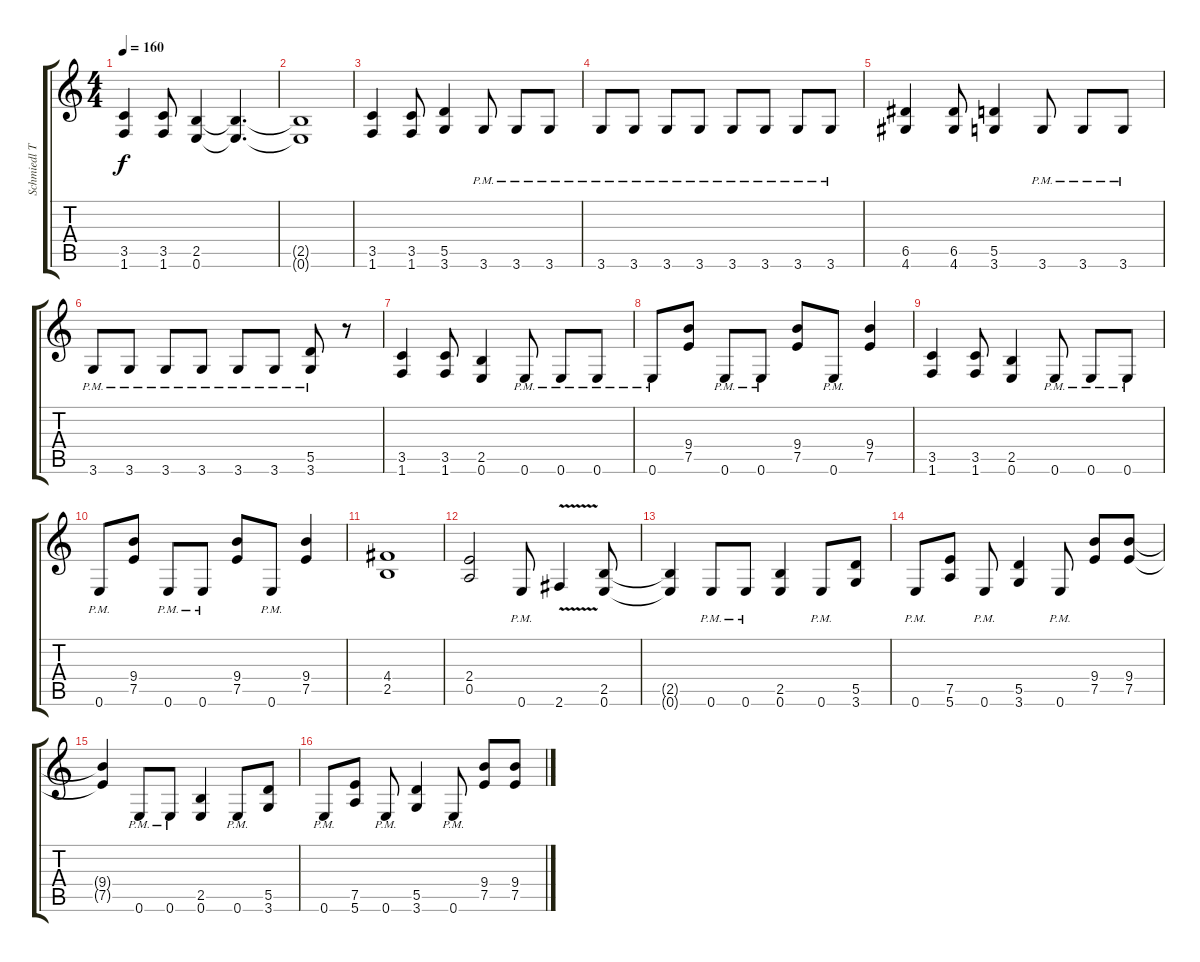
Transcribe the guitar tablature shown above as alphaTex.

\track ("Schmiedl Tamás" "Schmiedl T") {instrument distortionguitar}
\staff {score tabs}
\tuning (E4 B3 G3 D3 A2 E2) {hide}
\ts (4 4)
\tempo 160
\clef g2
\ks c
(3.5 1.6).4{dy f} (3.5 1.6).8 (2.5 0.6).4 (2.5{t} 0.6{t}).4{d} |
(2.5{t} 0.6{t}).1 |
(3.5 1.6).4 (3.5 1.6).8 (5.5 3.6).4 3.6{pm}.8 3.6{pm}.8 3.6{pm}.8 |
3.6{pm}.8 3.6{pm}.8 3.6{pm}.8 3.6{pm}.8 3.6{pm}.8 3.6{pm}.8 3.6{pm}.8 3.6{pm}.8 |
(6.5 4.6).4 (6.5 4.6).8 (5.5 3.6).4 3.6{pm}.8 3.6{pm}.8 3.6{pm}.8 |
3.6{pm}.8 3.6{pm}.8 3.6{pm}.8 3.6{pm}.8 3.6{pm}.8 3.6{pm}.8 (5.5{pm} 3.6{pm}).8 r.8 |
(3.5 1.6).4 (3.5 1.6).8 (2.5 0.6).4 0.6{pm}.8 0.6{pm}.8 0.6{pm}.8 |
0.6{pm}.8 (9.4 7.5).8 0.6{pm}.8 0.6{pm}.8 (9.4 7.5).8 0.6{pm}.8 (9.4 7.5).4 |
(3.5 1.6).4 (3.5 1.6).8 (2.5 0.6).4 0.6{pm}.8 0.6{pm}.8 0.6{pm}.8 |
0.6{pm}.8 (9.4 7.5).8 0.6{pm}.8 0.6{pm}.8 (9.4 7.5).8 0.6{pm}.8 (9.4 7.5).4 |
(4.4 2.5).1 |
(2.4 0.5).2 0.6{pm}.8 2.6{v}.4 (2.5 0.6).8 |
(2.5{t} 0.6{t}).4 0.6{pm}.8 0.6{pm}.8 (2.5 0.6).4 0.6{pm}.8 (5.5 3.6).8 |
0.6{pm}.8 (7.5 5.6).8 0.6{pm}.8 (5.5 3.6).4 0.6{pm}.8 (9.4 7.5).8 (9.4 7.5).8 |
(9.4{t} 7.5{t}).4 0.6{pm}.8 0.6{pm}.8 (2.5 0.6).4 0.6{pm}.8 (5.5 3.6).8 |
0.6{pm}.8 (7.5 5.6).8 0.6{pm}.8 (5.5 3.6).4 0.6{pm}.8 (9.4 7.5).8 (9.4 7.5).8
